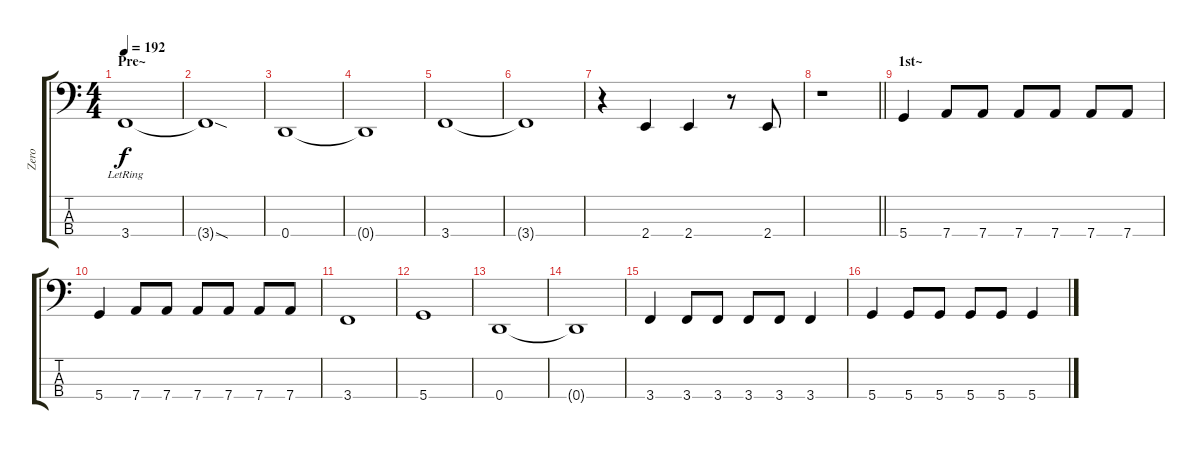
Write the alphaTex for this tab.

\track ("Zero" "Zero") {instrument electricbassfinger}
\staff {score tabs}
\tuning (G2 D2 A1 D1) {hide}
\ts (4 4)
\section ("" "Pre~")
\tempo 192
\clef f4
\ks c
3.4{lr}.1{dy f} |
3.4{sod t}.1 |
0.4.1 |
0.4{t}.1 |
3.4.1 |
3.4{t}.1 |
r.4 2.4.4 2.4.4 r.8 2.4.8 |
\barLineRight lightlight
r.1 |
\section ("" "1st~")
5.4.4 7.4.8 7.4.8 7.4.8 7.4.8 7.4.8 7.4.8 |
5.4.4 7.4.8 7.4.8 7.4.8 7.4.8 7.4.8 7.4.8 |
3.4.1 |
5.4.1 |
0.4.1 |
0.4{t}.1 |
3.4.4 3.4.8 3.4.8 3.4.8 3.4.8 3.4.4 |
5.4.4 5.4.8 5.4.8 5.4.8 5.4.8 5.4.4
